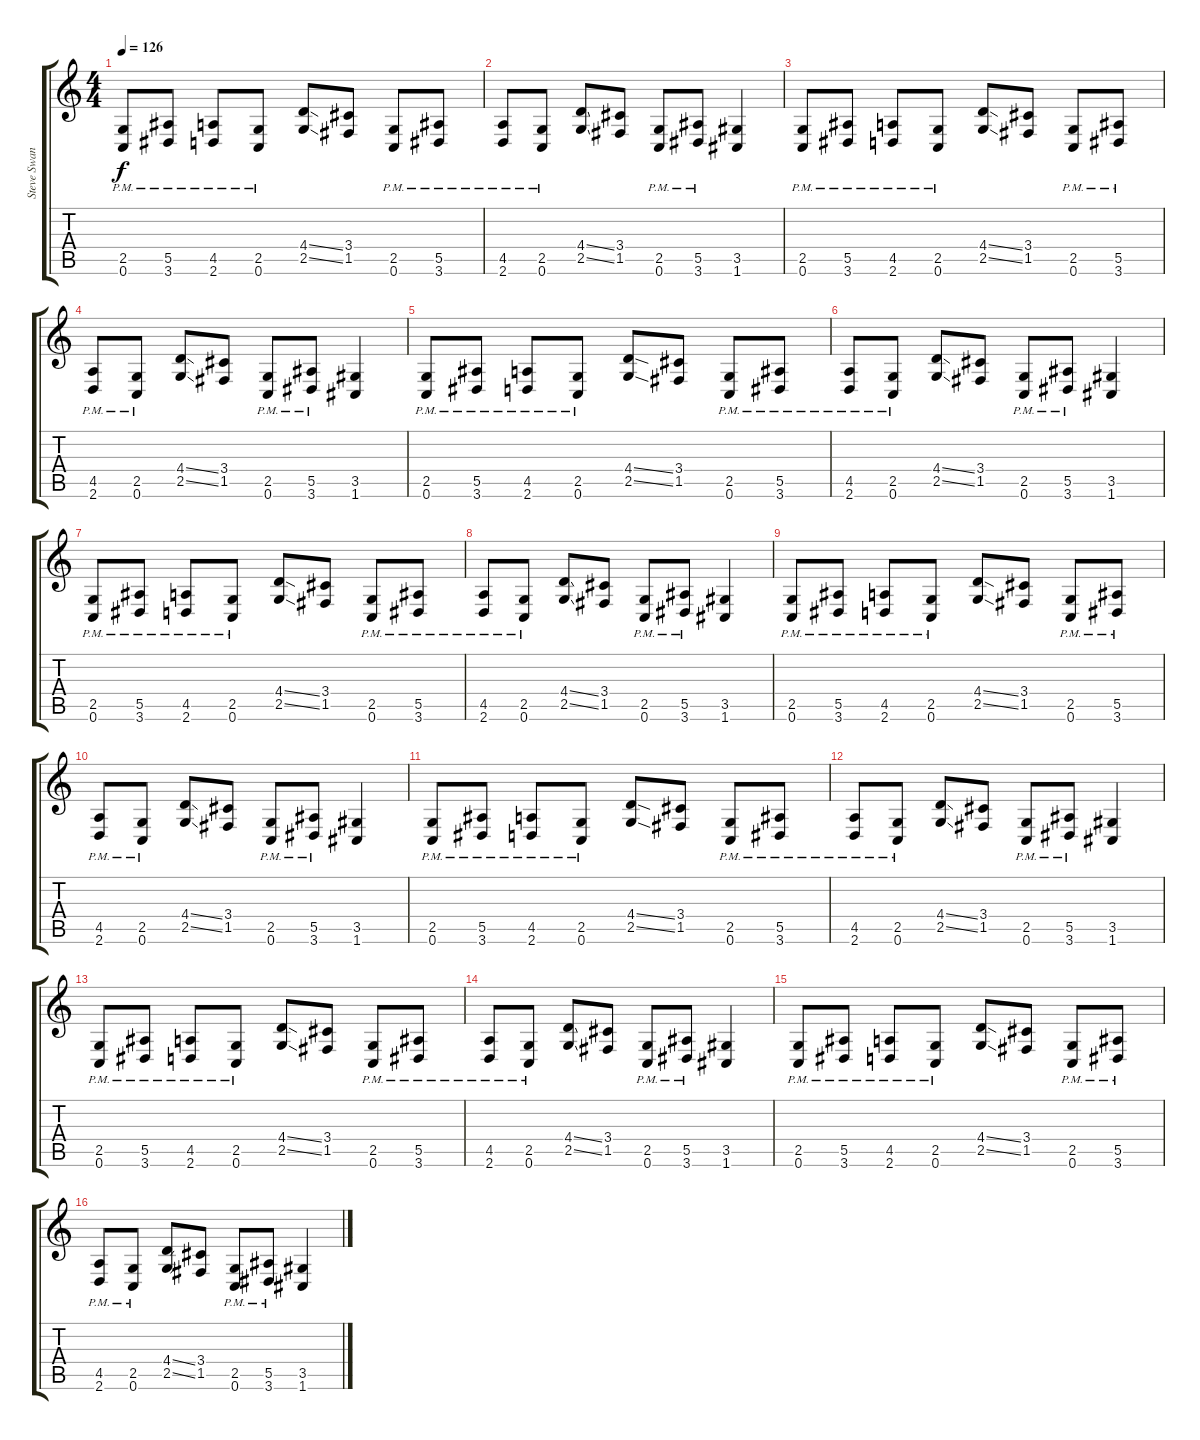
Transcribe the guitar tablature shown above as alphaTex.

\track ("Steve Swanson (Guitar)" "Steve Swan") {instrument distortionguitar}
\staff {score tabs}
\tuning (C4 G3 Eb3 Bb2 F2 C2) {hide}
\ts (4 4)
\tempo 126
\clef g2
\ks c
(2.5{pm} 0.6{pm}).8{dy f instrument distortionguitar} (5.5{pm} 3.6{pm}).8 (4.5{pm} 2.6{pm}).8 (2.5{pm} 0.6{pm}).8 (4.4{ss} 2.5{ss}).8 (3.4 1.5).8 (2.5{pm} 0.6{pm}).8 (5.5{pm} 3.6{pm}).8 |
(4.5{pm} 2.6{pm}).8 (2.5{pm} 0.6{pm}).8 (4.4{ss} 2.5{ss}).8 (3.4 1.5).8 (2.5{pm} 0.6{pm}).8 (5.5{pm} 3.6{pm}).8 (3.5 1.6).4 |
(2.5{pm} 0.6{pm}).8 (5.5{pm} 3.6{pm}).8 (4.5{pm} 2.6{pm}).8 (2.5{pm} 0.6{pm}).8 (4.4{ss} 2.5{ss}).8 (3.4 1.5).8 (2.5{pm} 0.6{pm}).8 (5.5{pm} 3.6{pm}).8 |
(4.5{pm} 2.6{pm}).8 (2.5{pm} 0.6{pm}).8 (4.4{ss} 2.5{ss}).8 (3.4 1.5).8 (2.5{pm} 0.6{pm}).8 (5.5{pm} 3.6{pm}).8 (3.5 1.6).4 |
(2.5{pm} 0.6{pm}).8 (5.5{pm} 3.6{pm}).8 (4.5{pm} 2.6{pm}).8 (2.5{pm} 0.6{pm}).8 (4.4{ss} 2.5{ss}).8 (3.4 1.5).8 (2.5{pm} 0.6{pm}).8 (5.5{pm} 3.6{pm}).8 |
(4.5{pm} 2.6{pm}).8 (2.5{pm} 0.6{pm}).8 (4.4{ss} 2.5{ss}).8 (3.4 1.5).8 (2.5{pm} 0.6{pm}).8 (5.5{pm} 3.6{pm}).8 (3.5 1.6).4 |
(2.5{pm} 0.6{pm}).8 (5.5{pm} 3.6{pm}).8 (4.5{pm} 2.6{pm}).8 (2.5{pm} 0.6{pm}).8 (4.4{ss} 2.5{ss}).8 (3.4 1.5).8 (2.5{pm} 0.6{pm}).8 (5.5{pm} 3.6{pm}).8 |
(4.5{pm} 2.6{pm}).8 (2.5{pm} 0.6{pm}).8 (4.4{ss} 2.5{ss}).8 (3.4 1.5).8 (2.5{pm} 0.6{pm}).8 (5.5{pm} 3.6{pm}).8 (3.5 1.6).4 |
(2.5{pm} 0.6{pm}).8 (5.5{pm} 3.6{pm}).8 (4.5{pm} 2.6{pm}).8 (2.5{pm} 0.6{pm}).8 (4.4{ss} 2.5{ss}).8 (3.4 1.5).8 (2.5{pm} 0.6{pm}).8 (5.5{pm} 3.6{pm}).8 |
(4.5{pm} 2.6{pm}).8 (2.5{pm} 0.6{pm}).8 (4.4{ss} 2.5{ss}).8 (3.4 1.5).8 (2.5{pm} 0.6{pm}).8 (5.5{pm} 3.6{pm}).8 (3.5 1.6).4 |
(2.5{pm} 0.6{pm}).8 (5.5{pm} 3.6{pm}).8 (4.5{pm} 2.6{pm}).8 (2.5{pm} 0.6{pm}).8 (4.4{ss} 2.5{ss}).8 (3.4 1.5).8 (2.5{pm} 0.6{pm}).8 (5.5{pm} 3.6{pm}).8 |
(4.5{pm} 2.6{pm}).8 (2.5{pm} 0.6{pm}).8 (4.4{ss} 2.5{ss}).8 (3.4 1.5).8 (2.5{pm} 0.6{pm}).8 (5.5{pm} 3.6{pm}).8 (3.5 1.6).4 |
(2.5{pm} 0.6{pm}).8 (5.5{pm} 3.6{pm}).8 (4.5{pm} 2.6{pm}).8 (2.5{pm} 0.6{pm}).8 (4.4{ss} 2.5{ss}).8 (3.4 1.5).8 (2.5{pm} 0.6{pm}).8 (5.5{pm} 3.6{pm}).8 |
(4.5{pm} 2.6{pm}).8 (2.5{pm} 0.6{pm}).8 (4.4{ss} 2.5{ss}).8 (3.4 1.5).8 (2.5{pm} 0.6{pm}).8 (5.5{pm} 3.6{pm}).8 (3.5 1.6).4 |
(2.5{pm} 0.6{pm}).8 (5.5{pm} 3.6{pm}).8 (4.5{pm} 2.6{pm}).8 (2.5{pm} 0.6{pm}).8 (4.4{ss} 2.5{ss}).8 (3.4 1.5).8 (2.5{pm} 0.6{pm}).8 (5.5{pm} 3.6{pm}).8 |
(4.5{pm} 2.6{pm}).8 (2.5{pm} 0.6{pm}).8 (4.4{ss} 2.5{ss}).8 (3.4 1.5).8 (2.5{pm} 0.6{pm}).8 (5.5{pm} 3.6{pm}).8 (3.5 1.6).4
